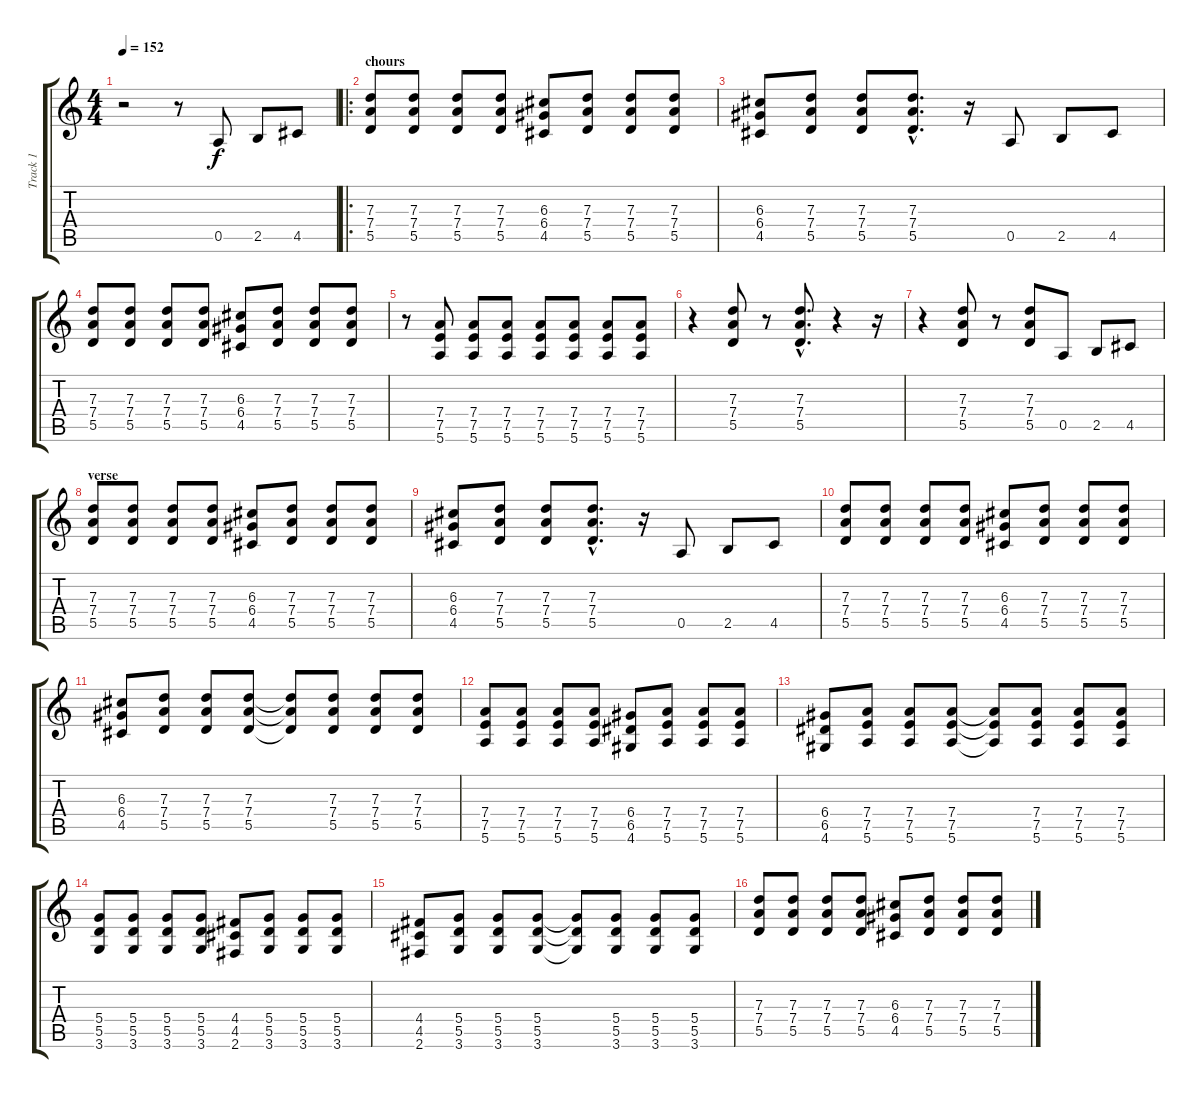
\track ("Track 1" "Track 1") {instrument distortionguitar}
\staff {score tabs}
\tuning (E4 B3 G3 D3 A2 E2) {hide}
\ts (4 4)
\tempo 152
\clef g2
\ks c
r.2{dy f instrument distortionguitar} r.8 0.5.8 2.5.8 4.5.8 |
\ro
\section ("" "chours")
(7.3 7.4 5.5).8 (7.3 7.4 5.5).8 (7.3 7.4 5.5).8 (7.3 7.4 5.5).8 (6.3 6.4 4.5).8 (7.3 7.4 5.5).8 (7.3 7.4 5.5).8 (7.3 7.4 5.5).8 |
(6.3 6.4 4.5).8 (7.3 7.4 5.5).8 (7.3 7.4 5.5).8 (7.3{hac} 7.4{hac} 5.5{hac}).8{d} r.16 0.5.8 2.5.8 4.5.8 |
(7.3 7.4 5.5).8 (7.3 7.4 5.5).8 (7.3 7.4 5.5).8 (7.3 7.4 5.5).8 (6.3 6.4 4.5).8 (7.3 7.4 5.5).8 (7.3 7.4 5.5).8 (7.3 7.4 5.5).8 |
r.8 (7.4 7.5 5.6).8 (7.4 7.5 5.6).8 (7.4 7.5 5.6).8 (7.4 7.5 5.6).8 (7.4 7.5 5.6).8 (7.4 7.5 5.6).8 (7.4 7.5 5.6).8 |
r.4 (7.3 7.4 5.5).8 r.8 (7.3{hac} 7.4{hac} 5.5{hac}).8{d} r.4 r.16 |
r.4 (7.3 7.4 5.5).8 r.8 (7.3 7.4 5.5).8 0.5.8 2.5.8 4.5.8 |
\section ("" "verse")
(7.3 7.4 5.5).8 (7.3 7.4 5.5).8 (7.3 7.4 5.5).8 (7.3 7.4 5.5).8 (6.3 6.4 4.5).8 (7.3 7.4 5.5).8 (7.3 7.4 5.5).8 (7.3 7.4 5.5).8 |
(6.3 6.4 4.5).8 (7.3 7.4 5.5).8 (7.3 7.4 5.5).8 (7.3{hac} 7.4{hac} 5.5{hac}).8{d} r.16 0.5.8 2.5.8 4.5.8 |
(7.3 7.4 5.5).8 (7.3 7.4 5.5).8 (7.3 7.4 5.5).8 (7.3 7.4 5.5).8 (6.3 6.4 4.5).8 (7.3 7.4 5.5).8 (7.3 7.4 5.5).8 (7.3 7.4 5.5).8 |
(6.3 6.4 4.5).8 (7.3 7.4 5.5).8 (7.3 7.4 5.5).8 (7.3 7.4 5.5).8 (7.3{t} 7.4{t} 5.5{t}).8 (7.3 7.4 5.5).8 (7.3 7.4 5.5).8 (7.3 7.4 5.5).8 |
(7.4 7.5 5.6).8 (7.4 7.5 5.6).8 (7.4 7.5 5.6).8 (7.4 7.5 5.6).8 (6.4 6.5 4.6).8 (7.4 7.5 5.6).8 (7.4 7.5 5.6).8 (7.4 7.5 5.6).8 |
(6.4 6.5 4.6).8 (7.4 7.5 5.6).8 (7.4 7.5 5.6).8 (7.4 7.5 5.6).8 (7.4{t} 7.5{t} 5.6{t}).8 (7.4 7.5 5.6).8 (7.4 7.5 5.6).8 (7.4 7.5 5.6).8 |
(5.4 5.5 3.6).8 (5.4 5.5 3.6).8 (5.4 5.5 3.6).8 (5.4 5.5 3.6).8 (4.4 4.5 2.6).8 (5.4 5.5 3.6).8 (5.4 5.5 3.6).8 (5.4 5.5 3.6).8 |
(4.4 4.5 2.6).8 (5.4 5.5 3.6).8 (5.4 5.5 3.6).8 (5.4 5.5 3.6).8 (5.4{t} 5.5{t} 3.6{t}).8 (5.4 5.5 3.6).8 (5.4 5.5 3.6).8 (5.4 5.5 3.6).8 |
(7.3 7.4 5.5).8 (7.3 7.4 5.5).8 (7.3 7.4 5.5).8 (7.3 7.4 5.5).8 (6.3 6.4 4.5).8 (7.3 7.4 5.5).8 (7.3 7.4 5.5).8 (7.3 7.4 5.5).8
